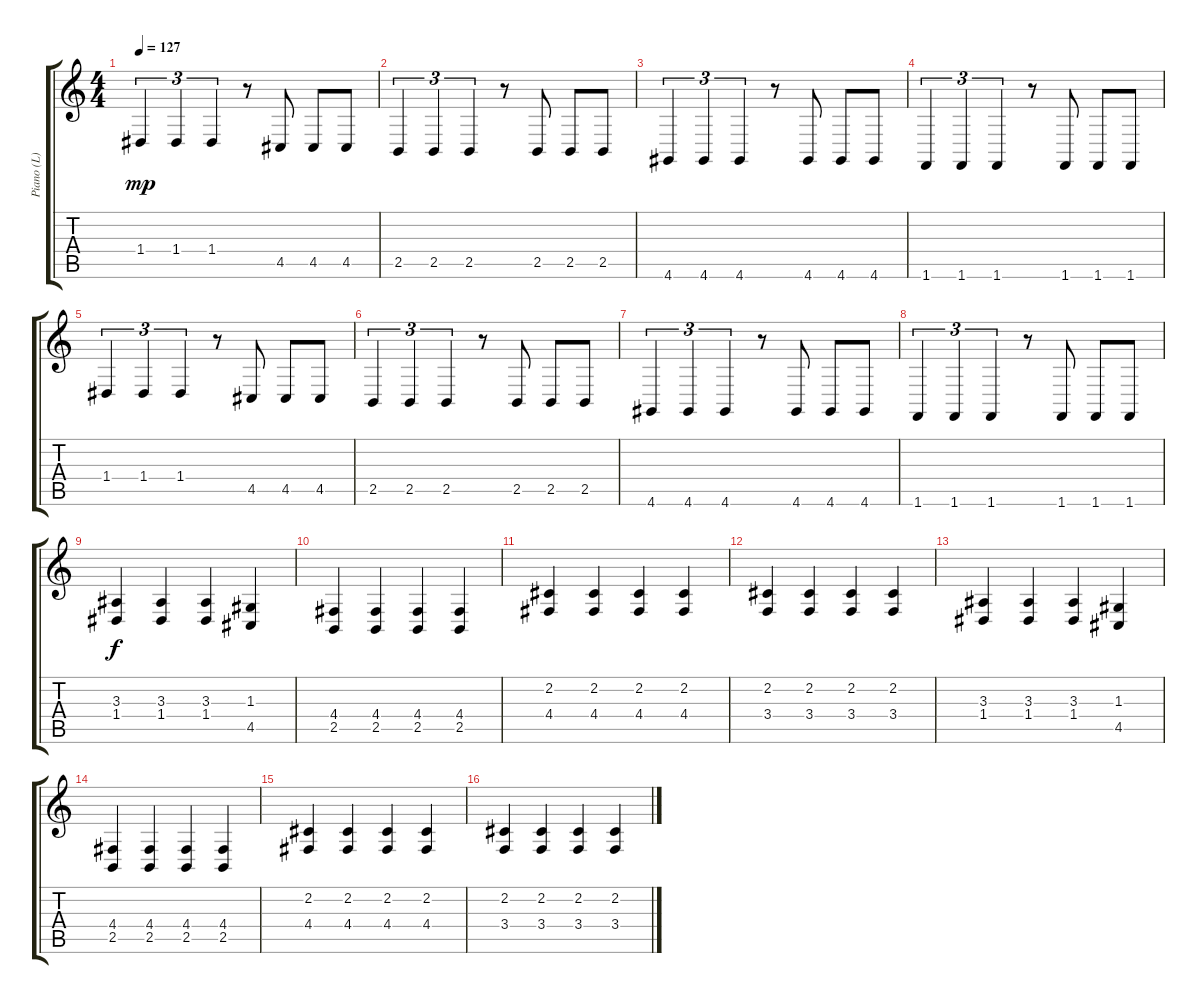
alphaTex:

\track ("Piano (L)" "Piano (L)") {instrument acousticgrandpiano}
\staff {score tabs}
\tuning (E4 B3 G3 D3 A2 E2) {hide}
\ts (4 4)
\tempo 127
\clef g2
\ks c
1.4.4{tu (3 2) dy mp} 1.4.4{tu (3 2)} 1.4.4{tu (3 2)} r.8 4.5.8 4.5.8 4.5.8 |
2.5.4{tu (3 2)} 2.5.4{tu (3 2)} 2.5.4{tu (3 2)} r.8 2.5.8 2.5.8 2.5.8 |
4.6.4{tu (3 2)} 4.6.4{tu (3 2)} 4.6.4{tu (3 2)} r.8 4.6.8 4.6.8 4.6.8 |
1.6.4{tu (3 2)} 1.6.4{tu (3 2)} 1.6.4{tu (3 2)} r.8 1.6.8 1.6.8 1.6.8 |
1.4.4{tu (3 2)} 1.4.4{tu (3 2)} 1.4.4{tu (3 2)} r.8 4.5.8 4.5.8 4.5.8 |
2.5.4{tu (3 2)} 2.5.4{tu (3 2)} 2.5.4{tu (3 2)} r.8 2.5.8 2.5.8 2.5.8 |
4.6.4{tu (3 2)} 4.6.4{tu (3 2)} 4.6.4{tu (3 2)} r.8 4.6.8 4.6.8 4.6.8 |
1.6.4{tu (3 2)} 1.6.4{tu (3 2)} 1.6.4{tu (3 2)} r.8 1.6.8 1.6.8 1.6.8 |
(3.3 1.4).4{dy f} (3.3 1.4).4 (3.3 1.4).4 (1.3 4.5).4 |
(4.4 2.5).4 (4.4 2.5).4 (4.4 2.5).4 (4.4 2.5).4 |
(2.2 4.4).4 (2.2 4.4).4 (2.2 4.4).4 (2.2 4.4).4 |
(2.2 3.4).4 (2.2 3.4).4 (2.2 3.4).4 (2.2 3.4).4 |
(3.3 1.4).4 (3.3 1.4).4 (3.3 1.4).4 (1.3 4.5).4 |
(4.4 2.5).4 (4.4 2.5).4 (4.4 2.5).4 (4.4 2.5).4 |
(2.2 4.4).4 (2.2 4.4).4 (2.2 4.4).4 (2.2 4.4).4 |
(2.2 3.4).4 (2.2 3.4).4 (2.2 3.4).4 (2.2 3.4).4
